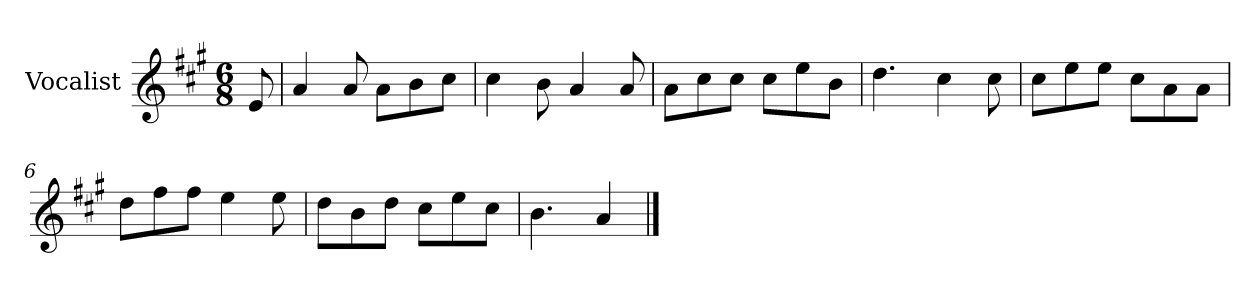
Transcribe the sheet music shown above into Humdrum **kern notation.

**kern
*part1
*staff1
*I"Vocalist
*k[f#c#g#]
*A:
*M6/8
=
8e
=1
4a
8a
8aL
8b
8cc#J
=2
4cc#
8b
4a
8a
=3
8aL
8cc#
8cc#J
8cc#L
8ee
8bJ
=4
4.dd
4cc#
8cc#
=5
8cc#L
8ee
8eeJ
8cc#L
8a
8aJ
=6
8ddL
8ff#
8ff#J
4ee
8ee
=7
8ddL
8b
8ddJ
8cc#L
8ee
8cc#J
=8
4.b
4a
==
*-
